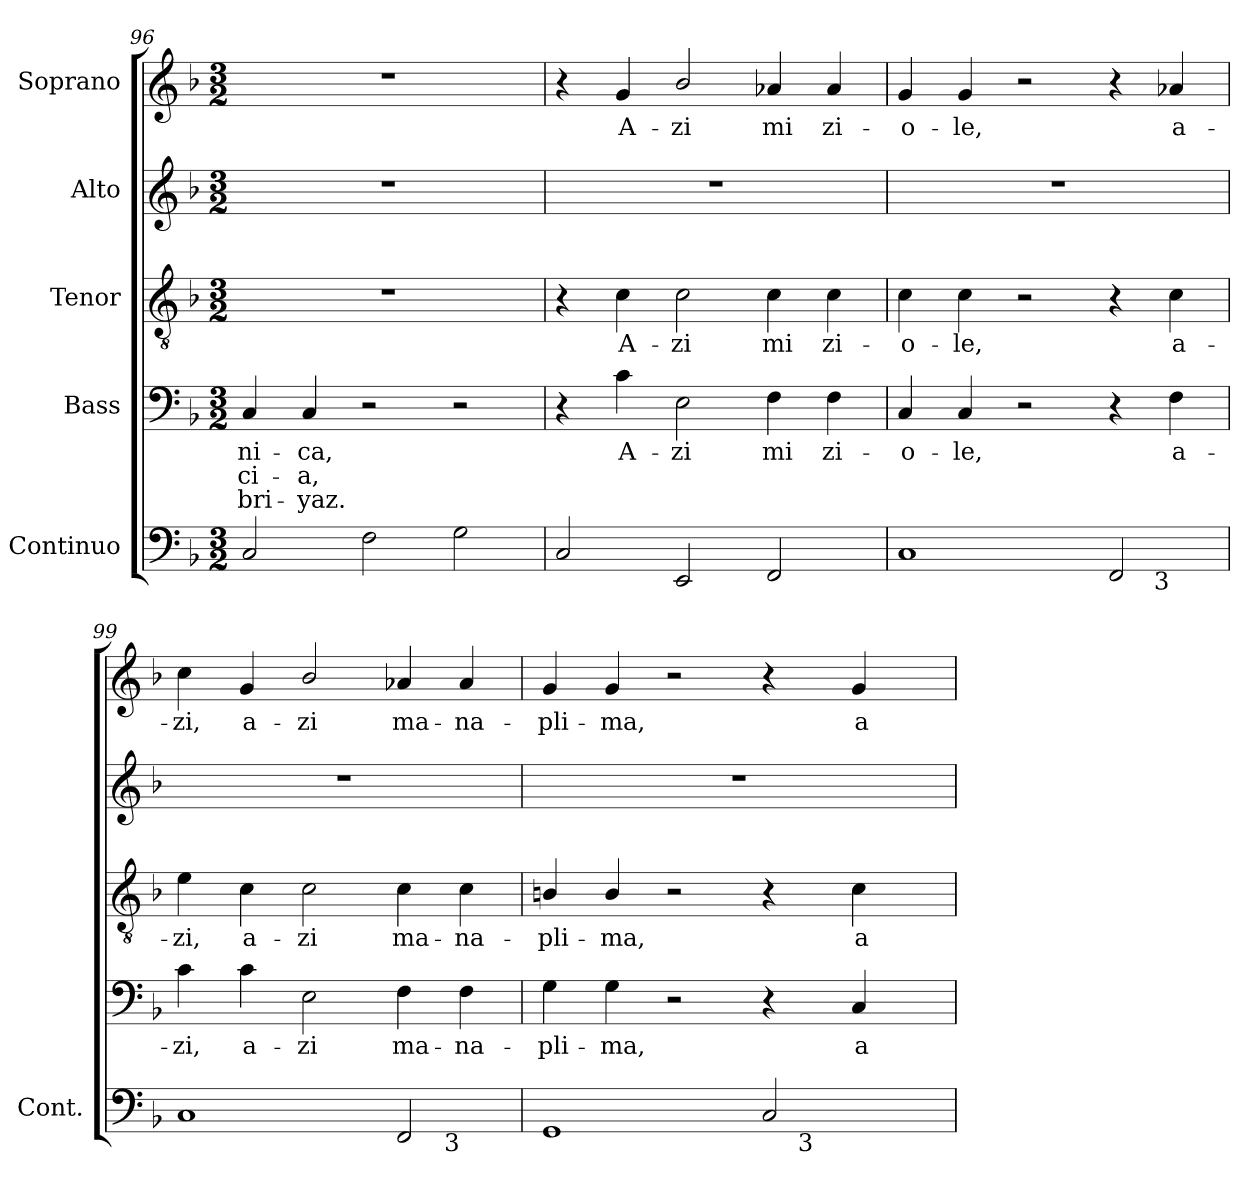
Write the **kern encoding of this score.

**kern	**kern	**text	**text	**text	**kern	**text	**kern	**kern	**text
*part5	*part4	*part4	*part4	*part4	*part3	*part3	*part2	*part1	*part1
*staff5	*staff4	*staff4	*staff4	*staff4	*staff3	*staff3	*staff2	*staff1	*staff1
*I"Continuo	*I"Bass	*	*	*	*I"Tenor	*	*I"Alto	*I"Soprano	*
*I'Cont.	*	*	*	*	*	*	*	*	*
*clefF4	*clefF4	*	*	*	*clefGv2	*	*clefG2	*clefG2	*
*	*	*	*	*	*ITrd7c12	*	*	*	*
*k[b-]	*k[b-]	*	*	*	*k[b-]	*	*k[b-]	*k[b-]	*
*F:	*F:	*	*	*	*F:	*	*F:	*F:	*
*M3/2	*M3/2	*	*	*	*M3/2	*	*M3/2	*M3/2	*
=96	=96	=96	=96	=96	=96	=96	=96	=96	=96
!	!	!LO:LY:b:color=#000000	!LO:LY:b:color=#000000	!LO:LY:b:color=#000000	!LO:N:vis=1	!	!LO:N:vis=1	!LO:N:vis=1	!
2Ci/	4Ci/	-ni-	-ci-	-bri-	1.r	.	1.r	1.r	.
!	!	!LO:LY:b:color=#000000	!LO:LY:b:color=#000000	!LO:LY:b:color=#000000	!	!	!	!	!
.	4Ci/	-ca,	-a,	-yaz.	.	.	.	.	.
2Fi\	2r	.	.	.	.	.	.	.	.
2Gi\	2r	.	.	.	.	.	.	.	.
!!LO:PB:g=z
=97	=97	=97	=97	=97	=97	=97	=97	=97	=97
!	!	!	!	!	!	!	!LO:N:vis=1	!	!
2Ci/	4r	.	.	.	4r	.	1.r	4r	.
!	!	!LO:LY:b:color=#000000	!	!	!	!	!	!	!
!	!	!	!	!	!	!LO:LY:b:color=#000000	!	!	!
!	!	!	!	!	!	!	!	!	!LO:LY:b:color=#000000
.	4ci\	A-	.	.	4Ci\	A-	.	4gi/	A-
!	!	!LO:LY:b:color=#000000	!	!	!	!	!	!	!
!	!	!	!	!	!	!LO:LY:b:color=#000000	!	!	!
!	!	!	!	!	!	!	!	!	!LO:LY:b:color=#000000
2EEi/	2Ei\	-zi	.	.	2Ci\	-zi	.	2b-i/	-zi
!	!	!LO:LY:b:color=#000000	!	!	!	!	!	!	!
!	!	!	!	!	!	!LO:LY:b:color=#000000	!	!	!
!	!	!	!	!	!	!	!	!	!LO:LY:b:color=#000000
2FFi/	4Fi\	mi	.	.	4Ci\	mi	.	4a-Xi/	mi
!	!	!LO:LY:b:color=#000000	!	!	!	!	!	!	!
!	!	!	!	!	!	!LO:LY:b:color=#000000	!	!	!
!	!	!	!	!	!	!	!	!	!LO:LY:b:color=#000000
.	4Fi\	zi-	.	.	4Ci\	zi-	.	4a-i/	zi-
=98	=98	=98	=98	=98	=98	=98	=98	=98	=98
!	!	!LO:LY:b:color=#000000	!	!	!	!	!	!	!
!	!	!	!	!	!	!LO:LY:b:color=#000000	!LO:N:vis=1	!	!
!	!	!	!	!	!	!	!	!	!LO:LY:b:color=#000000
*^	*	*	*	*	*	*	*	*	*
1Ci	1ryy	4Ci/	-o-	.	.	4Ci\	-o-	1.r	4gi/	-o-
!	!	!	!LO:LY:b:color=#000000	!	!	!	!	!	!	!
!	!	!	!	!	!	!	!LO:LY:b:color=#000000	!	!	!
!	!	!	!	!	!	!	!	!	!	!LO:LY:b:color=#000000
.	.	4Ci/	-le,	.	.	4Ci\	-le,	.	4gi/	-le,
.	.	2r	.	.	.	2r	.	.	2r	.
2FFi/	4ryy	4r	.	.	.	4r	.	.	4r	.
!	!	!	!LO:LY:b:color=#000000	!	!	!	!	!	!	!
!	!	!	!	!	!	!	!LO:LY:b:color=#000000	!	!	!
!	!LO:TX:b:rj:t=3	!	!	!	!	!	!	!	!	!
!	!	!	!	!	!	!	!	!	!	!LO:LY:b:color=#000000
.	4ryy	4Fi\	a-	.	.	4Ci\	a-	.	4a-Xi/	a-
=99	=99	=99	=99	=99	=99	=99	=99	=99	=99	=99
!	!	!	!LO:LY:b:color=#000000	!	!	!	!	!	!	!
!	!	!	!	!	!	!	!LO:LY:b:color=#000000	!LO:N:vis=1	!	!
!	!	!	!	!	!	!	!	!	!	!LO:LY:b:color=#000000
1Ci	1ryy	4ci\	-zi,	.	.	4Ei\	-zi,	1.r	4cci\	-zi,
!	!	!	!LO:LY:b:color=#000000	!	!	!	!	!	!	!
!	!	!	!	!	!	!	!LO:LY:b:color=#000000	!	!	!
!	!	!	!	!	!	!	!	!	!	!LO:LY:b:color=#000000
.	.	4ci\	a-	.	.	4Ci\	a-	.	4gi/	a-
!	!	!	!LO:LY:b:color=#000000	!	!	!	!	!	!	!
!	!	!	!	!	!	!	!LO:LY:b:color=#000000	!	!	!
!	!	!	!	!	!	!	!	!	!	!LO:LY:b:color=#000000
.	.	2Ei\	-zi	.	.	2Ci\	-zi	.	2b-i/	-zi
!	!	!	!LO:LY:b:color=#000000	!	!	!	!	!	!	!
!	!	!	!	!	!	!	!LO:LY:b:color=#000000	!	!	!
!	!	!	!	!	!	!	!	!	!	!LO:LY:b:color=#000000
2FFi/	4ryy	4Fi\	ma-	.	.	4Ci\	ma-	.	4a-Xi/	ma-
!	!	!	!LO:LY:b:color=#000000	!	!	!	!	!	!	!
!	!	!	!	!	!	!	!LO:LY:b:color=#000000	!	!	!
!	!LO:TX:b:rj:t=3	!	!	!	!	!	!	!	!	!
!	!	!	!	!	!	!	!	!	!	!LO:LY:b:color=#000000
.	4ryy	4Fi\	-na-	.	.	4Ci\	-na-	.	4a-i/	-na-
=100	=100	=100	=100	=100	=100	=100	=100	=100	=100	=100
!	!	!	!LO:LY:b:color=#000000	!	!	!	!	!	!	!
!	!	!	!	!	!	!	!LO:LY:b:color=#000000	!LO:N:vis=1	!	!
!	!	!	!	!	!	!	!	!	!	!LO:LY:b:color=#000000
1GGi	1ryy	4Gi\	-pli-	.	.	4BBni/	-pli-	1.r	4gi/	-pli-
!	!	!	!LO:LY:b:color=#000000	!	!	!	!	!	!	!
!	!	!	!	!	!	!	!LO:LY:b:color=#000000	!	!	!
!	!	!	!	!	!	!	!	!	!	!LO:LY:b:color=#000000
.	.	4Gi\	-ma,	.	.	4BBi/	-ma,	.	4gi/	-ma,
.	.	2r	.	.	.	2r	.	.	2r	.
2Ci/	8ryy	4r	.	.	.	4r	.	.	4r	.
.	128.ryy	.	.	.	.	.	.	.	.	.
!	!LO:TX:b:rj:t=3	!	!	!	!	!	!	!	!	!
.	4ryy	.	.	.	.	.	.	.	.	.
!	!	!	!LO:LY:b:color=#000000	!	!	!	!	!	!	!
!	!	!	!	!	!	!	!LO:LY:b:color=#000000	!	!	!
!	!	!	!	!	!	!	!	!	!	!LO:LY:b:color=#000000
.	.	4Ci/	a-	.	.	4Ci\	a-	.	4gi/	a-
.	16ryy	.	.	.	.	.	.	.	.	.
.	32ryy	.	.	.	.	.	.	.	.	.
.	64ryy	.	.	.	.	.	.	.	.	.
.	256ryy	.	.	.	.	.	.	.	.	.
*v	*v	*	*	*	*	*	*	*	*	*
=	=	=	=	=	=	=	=	=	=
*-	*-	*-	*-	*-	*-	*-	*-	*-	*-
